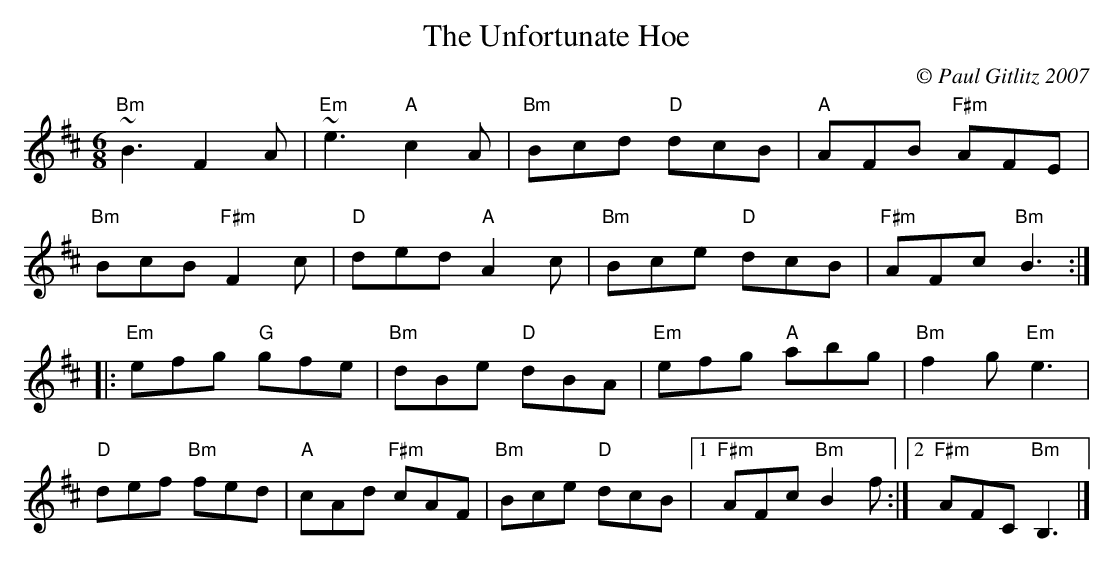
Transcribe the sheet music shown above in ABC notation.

X:1
T:Unfortunate Hoe, The
M:6/8
C:© Paul Gitlitz 2007
K:Bm
"Bm"~B3F2A|"Em"~e3"A"c2A|"Bm"Bcd "D"dcB|"A"AFB "F#m"AFE|!
"Bm"BcB "F#m"F2c|"D"ded "A"A2c|"Bm"Bce "D"dcB|"F#m"AFc "Bm"B3:|!
|:"Em"efg "G"gfe|"Bm"dBe "D"dBA|"Em"efg "A"abg|"Bm"f2g "Em"e3|!
"D"def "Bm"fed|"A"cAd "F#m"cAF|"Bm"Bce "D"dcB|1"F#m"AFc "Bm"B2f:|2"F#m"AFC "Bm"B,3|]
